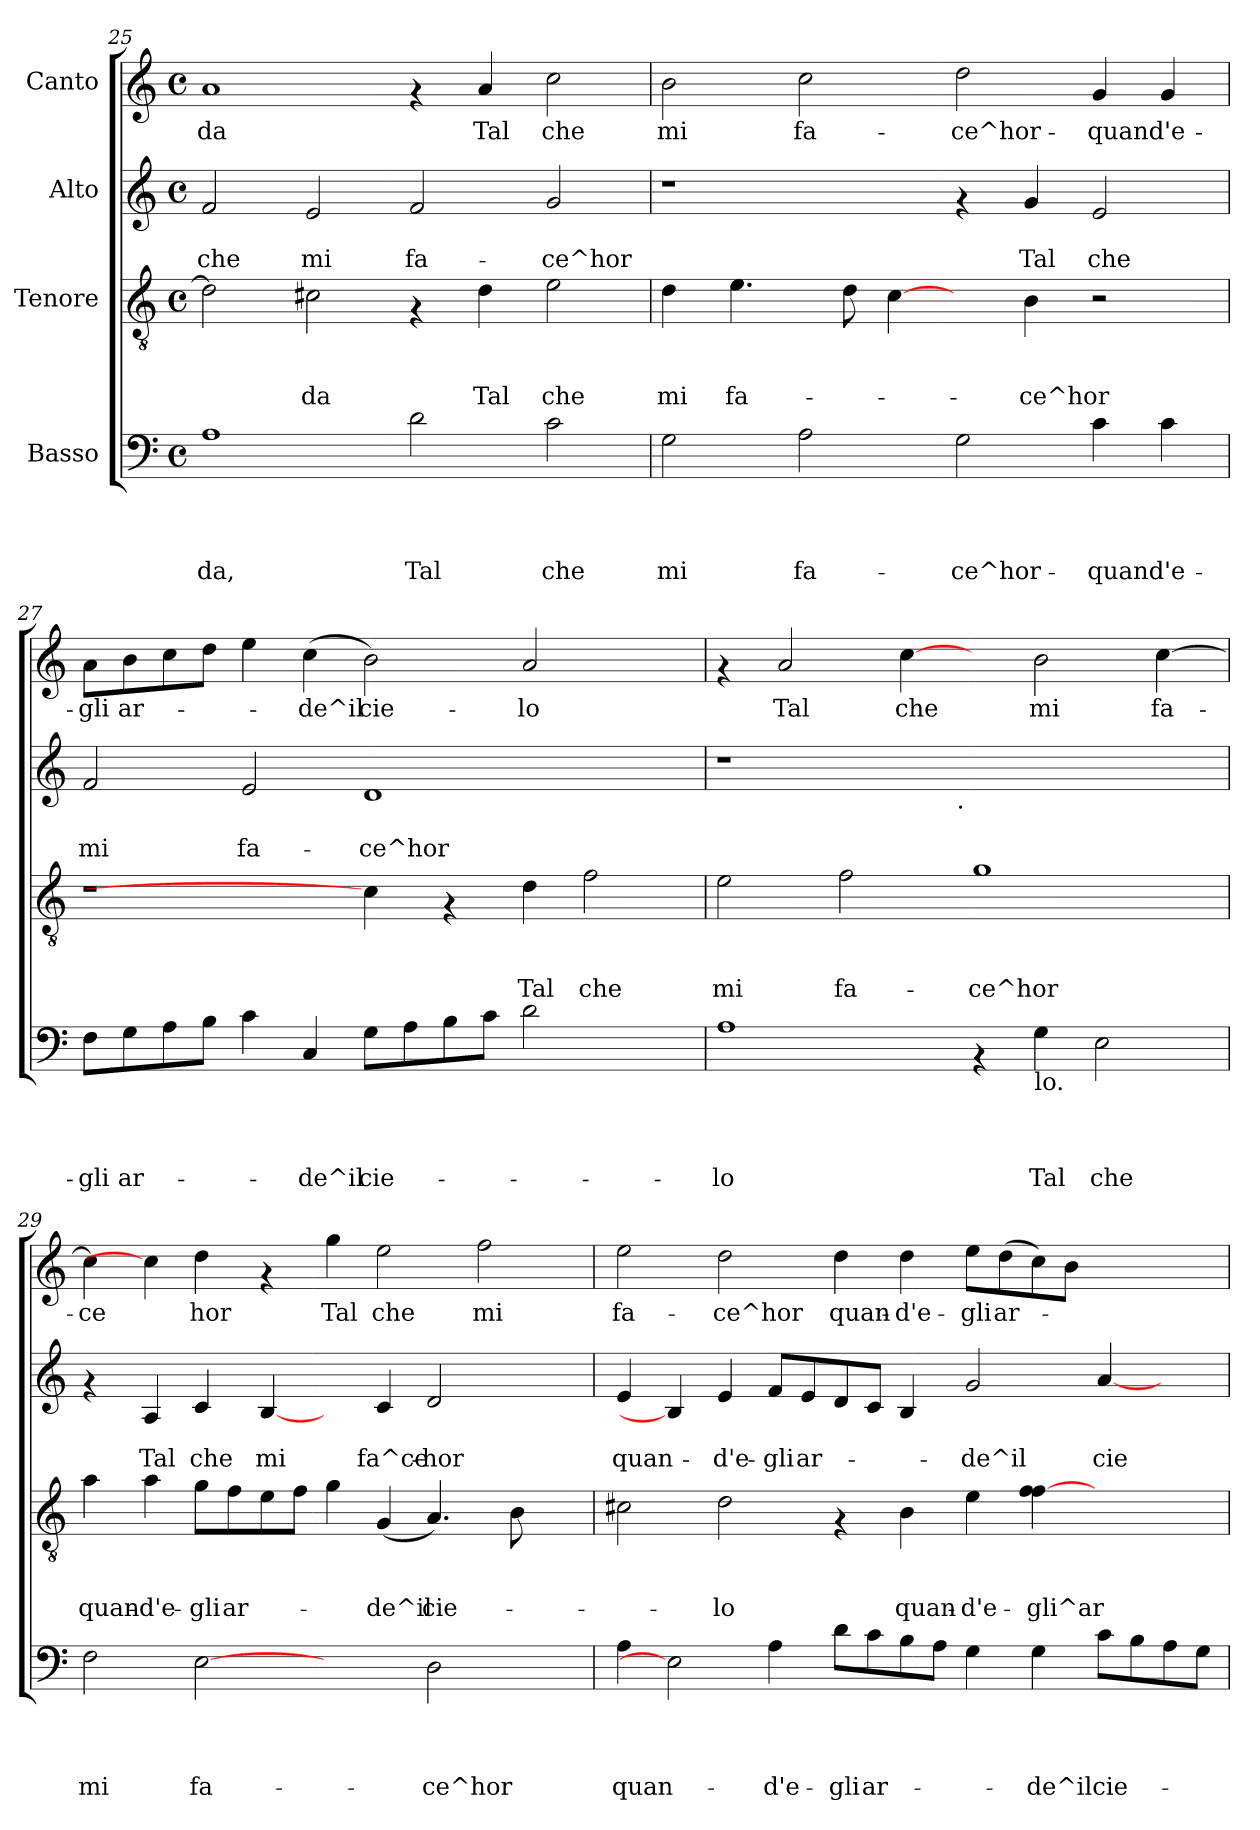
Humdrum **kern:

**kern	**text	**text	**text	**text	**kern	**text	**text	**text	**kern	**text	**text	**kern	**text
*part4	*part4	*part4	*part4	*part4	*part3	*part3	*part3	*part3	*part2	*part2	*part2	*part1	*part1
*staff4	*staff4	*staff4	*staff4	*staff4	*staff3	*staff3	*staff3	*staff3	*staff2	*staff2	*staff2	*staff1	*staff1
*I"Basso	*	*	*	*	*I"Tenore	*	*	*	*I"Alto	*	*	*I"Canto	*
!!LO:PB:g=z
*clefF4	*	*	*	*	*clefGv2	*	*	*	*clefG2	*	*	*clefG2	*
*k[]	*	*	*	*	*k[]	*	*	*	*k[]	*	*	*k[]	*
*C:	*	*	*	*	*C:	*	*	*	*C:	*	*	*C:	*
*M4/4	*	*	*	*	*M4/4	*	*	*	*M4/4	*	*	*M4/4	*
*met(c)	*	*	*	*	*met(c)	*	*	*	*met(c)	*	*	*met(c)	*
=25	=25	=25	=25	=25	=25	=25	=25	=25	=25	=25	=25	=25	=25
!	!	!	!	!LO:LY:b	!	!	!	!	!	!	!LO:LY:b	!	!LO:LY:b
1A	.	.	.	-da,	2d\]	.	.	.	2f/	.	che	1a	-da
!	!	!	!	!	!	!	!	!LO:LY:b	!	!	!LO:LY:b	!	!
.	.	.	.	.	2c#X\	.	.	-da	2e/	.	mi	.	.
!	!	!	!	!LO:LY:b	!	!	!	!	!	!	!LO:LY:b	!	!
2d\	.	.	.	Tal	4rF	.	.	.	2f/	.	fa-	4rf	.
!	!	!	!	!	!	!	!	!LO:LY:b	!	!	!	!	!LO:LY:b
.	.	.	.	.	4d\	.	.	Tal	.	.	.	4a/	Tal
!	!	!	!	!LO:LY:b	!	!	!	!LO:LY:b	!	!	!LO:LY:b	!	!LO:LY:b
2c\	.	.	.	che	2e\	.	.	che	2g/	.	-ce^hor	2cc\	che
=26	=26	=26	=26	=26	=26	=26	=26	=26	=26	=26	=26	=26	=26
!	!	!	!	!LO:LY:b	!	!	!	!LO:LY:b	!	!	!	!	!LO:LY:b
2G\	.	.	.	mi	4d\	.	.	mi	1r	.	.	2b\	mi
!	!	!	!	!	!	!	!	!LO:LY:b	!	!	!	!	!
.	.	.	.	.	4.e\	.	.	fa-	.	.	.	.	.
!	!	!	!	!LO:LY:b	!	!	!	!	!	!	!	!	!LO:LY:b
2A\	.	.	.	fa-	.	.	.	.	.	.	.	2cc\	fa-
.	.	.	.	.	8d\	.	.	.	.	.	.	.	.
.	.	.	.	.	[4c\	.	.	.	.	.	.	.	.
!	!	!	!	!LO:LY:b	!	!	!	!	!	!	!	!	!LO:LY:b
2G\	.	.	.	-ce^hor-	4ryy	.	.	.	4rf	.	.	2dd\	-ce^hor-
!	!	!	!	!	!	!	!	!LO:LY:b	!	!	!LO:LY:b	!	!
.	.	.	.	.	4B\	.	.	-ce^hor	4g/	.	Tal	.	.
!	!	!	!	!LO:LY:b	!	!	!	!	!	!	!LO:LY:b	!	!LO:LY:b
4c\	.	.	.	-quand'e-	2r	.	.	.	2e/	.	che	4g/	-quand'e-
4c\	.	.	.	.	.	.	.	.	.	.	.	4g/	.
=27	=27	=27	=27	=27	=27	=27	=27	=27	=27	=27	=27	=27	=27
!	!	!	!	!LO:LY:b	!	!	!	!	!	!	!LO:LY:b	!	!LO:LY:b
8F\L	.	.	.	-gli	1r	.	.	.	2f/	.	mi	8a\L	-gli
!	!	!	!	!LO:LY:b	!	!	!	!	!	!	!	!	!LO:LY:b
8G\	.	.	.	ar-	.	.	.	.	.	.	.	8b\	ar-
8A\	.	.	.	.	.	.	.	.	.	.	.	8cc\	.
8B\J	.	.	.	.	.	.	.	.	.	.	.	8dd\J	.
!	!	!	!	!	!	!	!	!	!	!	!LO:LY:b	!	!
4c\	.	.	.	.	.	.	.	.	2e/	.	fa-	4ee\	.
!	!	!	!	!LO:LY:b	!	!	!	!	!	!	!	!	!LO:LY:b
4C/	.	.	.	-de^il	.	.	.	.	.	.	.	(<4cc\	-de^il
!	!	!	!	!LO:LY:b	!	!	!	!	!	!	!LO:LY:b	!	!LO:LY:b
8G\L	.	.	.	cie-	4c\]	.	.	.	1d	.	-ce^hor	2b\)	cie-
8A\	.	.	.	.	.	.	.	.	.	.	.	.	.
8B\	.	.	.	.	4rF	.	.	.	.	.	.	.	.
8c\J	.	.	.	.	.	.	.	.	.	.	.	.	.
!	!	!	!	!	!	!	!	!LO:LY:b	!	!	!	!	!LO:LY:b
2d\	.	.	.	.	4d\	.	.	Tal	.	.	.	2a/	-lo
!	!	!	!	!	!	!	!	!LO:LY:b	!	!	!	!	!
.	.	.	.	.	2f\	.	.	che	.	.	.	.	.
4ryy	.	.	.	.	.	.	.	.	4ryy	.	.	4ryy	.
=28	=28	=28	=28	=28	=28	=28	=28	=28	=28	=28	=28	=28	=28
!	!	!	!	!LO:LY:b	!	!	!	!LO:LY:b	!	!	!	!	!
*	*	*	*	*	*	*	*	*	*^	*	*	*	*
1A	.	.	.	-lo	2e\	.	.	mi	1r	2ryy	.	.	4rf	.
!	!	!	!	!	!	!	!	!	!	!	!	!	!	!LO:LY:b
.	.	.	.	.	.	.	.	.	.	.	.	.	2a/	Tal
!	!	!	!	!	!	!	!	!LO:LY:b	!	!	!	!	!	!
.	.	.	.	.	2f\	.	.	fa-	.	4...ryy	.	.	.	.
!	!	!	!	!	!	!	!	!	!	!	!	!	!	!LO:LY:b
.	.	.	.	.	.	.	.	.	.	.	.	.	[4cc\	che
!	!	!	!	!	!	!	!	!	!	!LO:TX:b:t=.	!	!	!	!
.	.	.	.	.	.	.	.	.	.	1ryy	.	.	.	.
!	!	!	!	!	!	!	!	!LO:LY:b	!	!	!	!	!	!
4rAA	.	.	.	.	1g	.	.	-ce^hor	1ryy	.	.	.	4ryy	.
!LO:TX:b:t=lo.	!	!	!	!	!	!	!	!	!	!	!	!	!	!
!	!	!	!	!LO:LY:b	!	!	!	!	!	!	!	!	!	!LO:LY:b
4G\	.	.	.	Tal	.	.	.	.	.	.	.	.	2b\	mi
!	!	!	!	!LO:LY:b	!	!	!	!	!	!	!	!	!	!
2E\	.	.	.	che	.	.	.	.	.	.	.	.	.	.
!	!	!	!	!	!	!	!	!	!	!	!	!	!	!LO:LY:b
.	.	.	.	.	.	.	.	.	.	.	.	.	[<4cc\	fa-
.	.	.	.	.	.	.	.	.	.	32ryy	.	.	.	.
!!LO:LB:g=z
=29	=29	=29	=29	=29	=29	=29	=29	=29	=29	=29	=29	=29	=29	=29
!	!	!	!	!LO:LY:b	!	!	!	!LO:LY:b	!	!	!	!	!	!LO:LY:b
*	*	*	*	*	*	*	*	*	*v	*v	*	*	*	*
2F\	.	.	.	mi	4a\	.	.	quan-	4rf	.	.	4cc\]	-ce
!	!	!	!	!	!	!	!	!LO:LY:b	!	!	!LO:LY:b	!	!
.	.	.	.	.	4a\	.	.	-d'e-	4A/	.	Tal	4cc\]	.
!	!	!	!	!LO:LY:b	!	!	!	!LO:LY:b	!	!	!LO:LY:b	!	!LO:LY:b
[2E	.	.	.	fa-	8g\L	.	.	-gli	4c/	.	che	4dd\	hor
!	!	!	!	!	!	!	!	!LO:LY:b	!	!	!	!	!
.	.	.	.	.	8f\	.	.	ar-	.	.	.	.	.
!	!	!	!	!	!	!	!	!	!	!	!LO:LY:b	!	!
.	.	.	.	.	8e\	.	.	.	[4B/	.	mi	4rf	.
.	.	.	.	.	8f\J	.	.	.	.	.	.	.	.
!	!	!	!	!	!	!	!	!	!	!	!	!	!LO:LY:b
2ryy	.	.	.	.	4g\	.	.	.	4ryy	.	.	4gg\	Tal
!	!	!	!	!	!	!	!	!LO:LY:b	!	!	!LO:LY:b	!	!LO:LY:b
.	.	.	.	.	(<4G/	.	.	-de^il	4c/	.	fa^ce-	2ee\	che
!	!	!	!	!LO:LY:b	!	!	!	!LO:LY:b	!	!	!LO:LY:b	!	!
2D\	.	.	.	-ce^hor	4.A/)	.	.	cie-	2d/	.	-hor	.	.
!	!	!	!	!	!	!	!	!	!	!	!	!	!LO:LY:b
.	.	.	.	.	.	.	.	.	.	.	.	2ff\	mi
.	.	.	.	.	8B\	.	.	.	.	.	.	.	.
4ryy	.	.	.	.	4ryy	.	.	.	4ryy	.	.	.	.
=30	=30	=30	=30	=30	=30	=30	=30	=30	=30	=30	=30	=30	=30
!	!	!	!	!LO:LY:b	!	!	!	!	!	!	!LO:LY:b	!	!LO:LY:b
4A\	.	.	.	quan-	2c#X\	.	.	.	4e/	.	quan-	2ee\	fa-
2E]	.	.	.	.	.	.	.	.	4B/]	.	.	.	.
!	!	!	!	!	!	!	!	!LO:LY:b	!	!	!LO:LY:b	!	!LO:LY:b
.	.	.	.	.	2d\	.	.	-lo	4e/	.	-d'e-	2dd\	-ce^hor
!	!	!	!	!LO:LY:b	!	!	!	!	!	!	!LO:LY:b	!	!
4A\	.	.	.	-d'e-	.	.	.	.	8f/L	.	-gli	.	.
!	!	!	!	!	!	!	!	!	!	!	!LO:LY:b	!	!
.	.	.	.	.	.	.	.	.	8e/	.	ar-	.	.
!	!	!	!	!LO:LY:b	!	!	!	!	!	!	!	!	!LO:LY:b
8d\L	.	.	.	-gli	4rF	.	.	.	8d/	.	.	4dd\	quan-
!	!	!	!	!LO:LY:b	!	!	!	!	!	!	!	!	!
8c\	.	.	.	ar-	.	.	.	.	8c/J	.	.	.	.
!	!	!	!	!	!	!	!	!LO:LY:b	!	!	!	!	!LO:LY:b
8B\	.	.	.	.	4B\	.	.	quan-	4B/	.	.	4dd\	-d'e-
8A\J	.	.	.	.	.	.	.	.	.	.	.	.	.
!	!	!	!	!	!	!	!	!LO:LY:b	!	!	!LO:LY:b	!	!LO:LY:b
4G\	.	.	.	.	4e\	.	.	-d'e-	2g/	.	-de^il	8ee\L	-gli
!	!	!	!	!	!	!	!	!	!	!	!	!	!LO:LY:b
.	.	.	.	.	.	.	.	.	.	.	.	(<8dd\	ar-
!	!	!	!	!LO:LY:b	!	!	!	!LO:LY:b	!	!	!	!	!
4G\	.	.	.	-de^il	4f\ [>4f\	.	.	-gli^ar-	.	.	.	8cc\)	.
.	.	.	.	.	.	.	.	.	.	.	.	8b\J	.
!	!	!	!	!LO:LY:b	!	!	!	!	!	!	!LO:LY:b	!	!
8c\L	.	.	.	cie-	2ryy	.	.	.	[<4a/	.	cie-	2ryy	.
8B\	.	.	.	.	.	.	.	.	.	.	.	.	.
8A\	.	.	.	.	.	.	.	.	4ryy	.	.	.	.
8G\J	.	.	.	.	.	.	.	.	.	.	.	.	.
=	=	=	=	=	=	=	=	=	=	=	=	=	=
*-	*-	*-	*-	*-	*-	*-	*-	*-	*-	*-	*-	*-	*-
